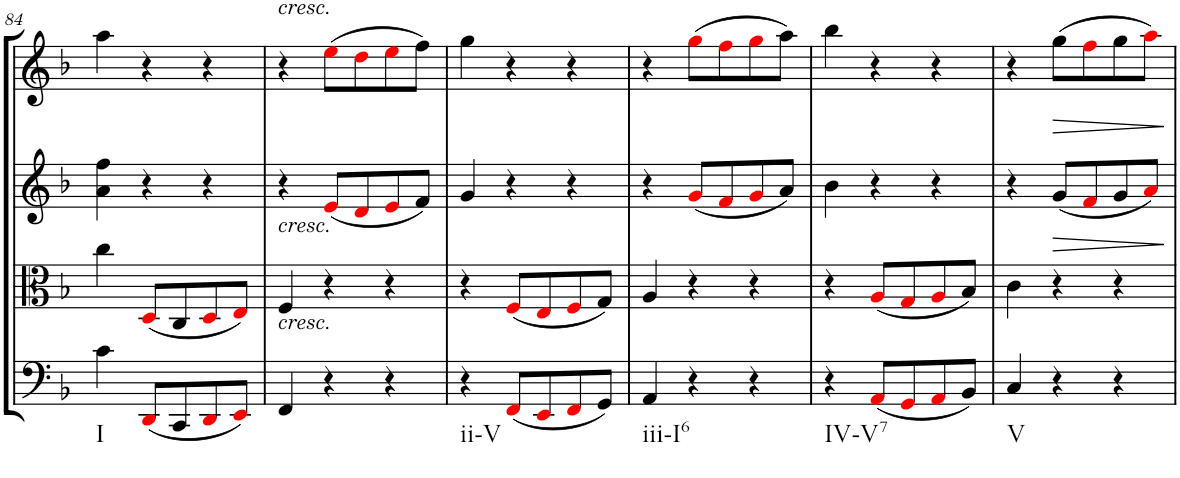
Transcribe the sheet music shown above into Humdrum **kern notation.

**kern	**kern	**kern	**dynam	**kern	**dynam
*part4	*part3	*part2	*part2	*part1	*part1
*staff4	*staff3	*staff2	*staff2	*staff1	*staff1
*I"Cello	*I"Viola	*I"2nd Violin	*	*I"1st Violin	*
*	*I'Vla	*I'Vln	*	*I'Vln	*
!!LO:PB:g=z
*clefF4	*clefC3	*clefG2	*	*clefG2	*
*k[b-]	*k[b-]	*k[b-]	*	*k[b-]	*
*F:	*F:	*F:	*	*F:	*
*M3/4	*M3/4	*M3/4	*	*M3/4	*
=84	=84	=84	=84	=84	=84
!LO:TX:b:t=I	!	!	!	!	!
4c\	4cc\	4a\ 4ff\	.	4aa\	.
(8DDi/L	(8Di/L	4r	.	4r	.
8CC/	8C/	.	.	.	.
8DDi/	8Di/	4r	.	4r	.
8EEi/J)	8Ei/J)	.	.	.	.
=85	=85	=85	=85	=85	=85
!	!	!	!	!LO:TX:a:i:t=cresc.	!
!	!LO:TX:a:i:t=cresc.	!	!	!	!
!LO:TX:a:i:t=cresc.	!	!	!	!	!
4FF/	4F/	4r	.	4r	.
4r	4r	(8ei/L	.	(8eei\L	.
.	.	8di/	.	8ddi\	.
4r	4r	8ei/	.	8eei\	.
.	.	8f/J)	.	8ff\J)	.
=86	=86	=86	=86	=86	=86
!LO:TX:b:t=ii-V	!	!	!	!	!
4r	4r	4g/	.	4gg\	.
(8FFi/L	(8Fi/L	4r	.	4r	.
8EEi/	8Ei/	.	.	.	.
8FFi/	8Fi/	4r	.	4r	.
8GG/J)	8G/J)	.	.	.	.
=87	=87	=87	=87	=87	=87
!LO:TX:b:t=iii-I6	!	!	!	!	!
4AA/	4A/	4r	.	4r	.
4r	4r	(8gi/L	.	(8ggi\L	.
.	.	8fi/	.	8ffi\	.
4r	4r	8gi/	.	8ggi\	.
.	.	8a/J)	.	8aa\J)	.
=88	=88	=88	=88	=88	=88
!LO:TX:b:t=IV-V7	!	!	!	!	!
4r	4r	4b-\	.	4bb-\	.
(8AAi/L	(8Ai/L	4r	.	4r	.
8GGi/	8Gi/	.	.	.	.
8AAi/	8Ai/	4r	.	4r	.
8BB-/J)	8B-/J)	.	.	.	.
=89	=89	=89	=89	=89	=89
!LO:TX:b:t=V	!	!	!	!	!
4C/	4c\	4r	.	4r	.
!	!	!	!LO:HP:b	!	!LO:HP:b
4r	4r	(8g/L	>	(8gg\L	>
.	.	8fi/	.	8ffi\	.
4r	4r	8g/	.	8gg\	.
.	.	8ai/J)	.	8aai\J)	.
.	.	.	]	.	]
=	=	=	=	=	=
*-	*-	*-	*-	*-	*-
